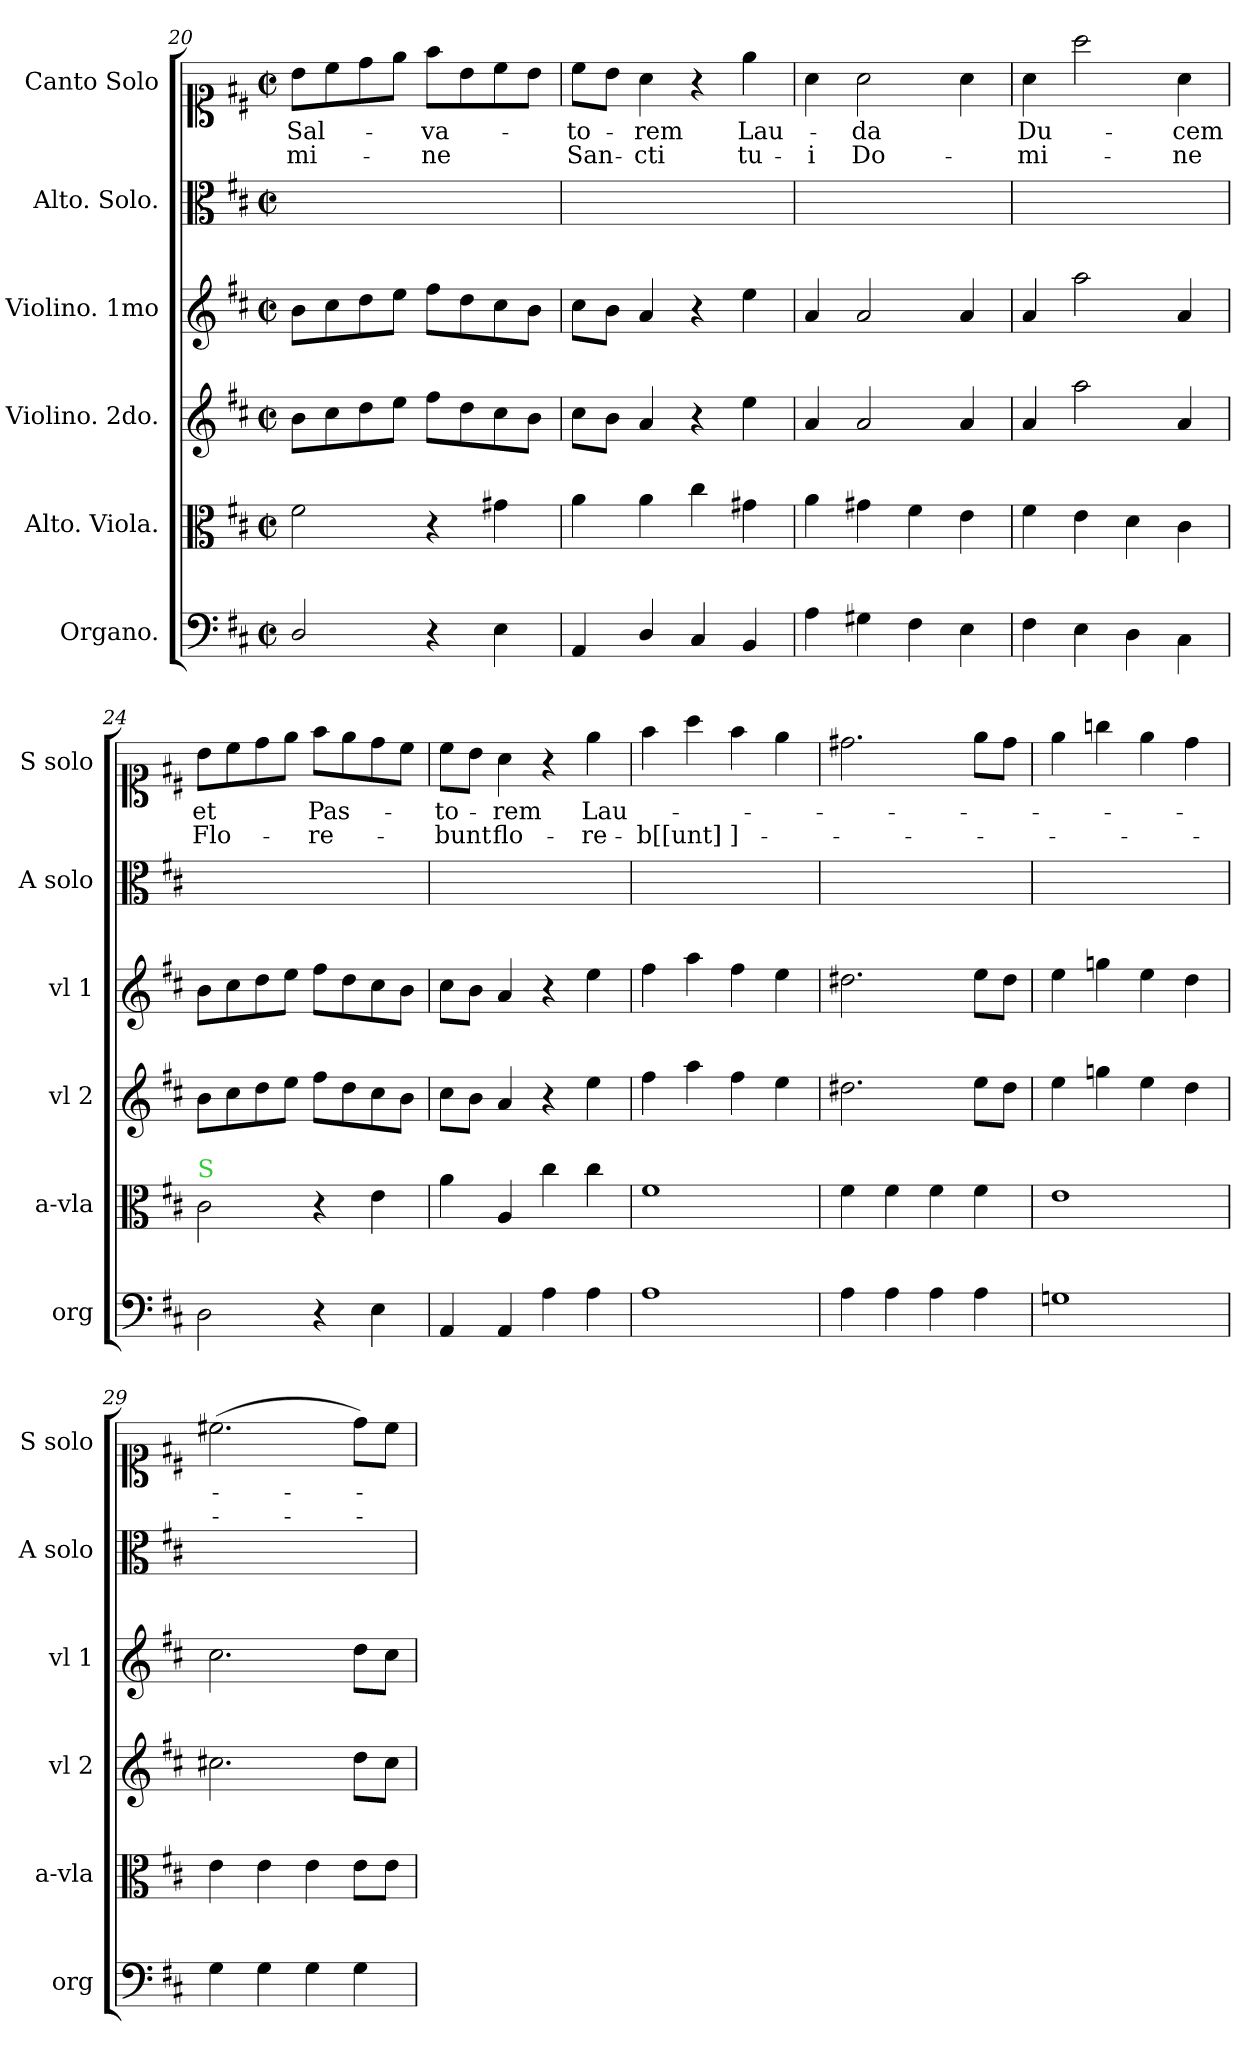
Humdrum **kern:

**kern	**kern	**kern	**kern	**dynam	**kern	**kern	**text	**text
*part6	*part5	*part4	*part3	*part3	*part2	*part1	*part1	*part1
*staff6	*staff5	*staff4	*staff3	*staff3	*staff2	*staff1	*staff1	*staff1
*I"Organo.	*I"Alto. Viola.	*I"Violino. 2do.	*I"Violino. 1mo	*	*I"Alto. Solo.	*I"Canto Solo	*	*
*I'org	*I'a-vla	*I'vl 2	*I'vl 1	*	*I'A solo	*I'S solo	*	*
*clefF4	*clefC3	*clefG2	*clefG2	*	*clefC3	*clefC1	*	*
*k[f#c#]	*k[f#c#]	*k[f#c#]	*k[f#c#]	*	*k[f#c#]	*k[f#c#]	*	*
*M2/2	*M2/2	*M2/2	*M2/2	*	*M2/2	*M2/2	*	*
*met(c|)	*met(c|)	*met(c|)	*met(c|)	*	*met(c|)	*met(c|)	*	*
=20	=20	=20	=20	=20	=20	=20	=20	=20
2D/	2f#\	8b\L	8b\L	.	1ryy	8b\L	Sal-	-mi-
.	.	8cc#\	8cc#\	.	.	8cc#\	.	.
.	.	8dd\	8dd\	.	.	8dd\	.	.
.	.	8ee\J	8ee\J	.	.	8ee\J	.	.
4r	4r	8ff#\L	8ff#\L	.	.	8ff#\L	-va-	-ne
.	.	8dd\	8dd\	.	.	8b\	.	.
4E\	4g#X\	8cc#\	8cc#\	.	.	8cc#\	.	.
.	.	8b\J	8b\J	.	.	8b\J	.	.
=21	=21	=21	=21	=21	=21	=21	=21	=21
4AA/	4a\	8cc#\L	8cc#\L	.	1ryy	8cc#\L	-to-	San-
.	.	8b\J	8b\J	.	.	8b\J	.	.
4D/	4a\	4a/	4a/	.	.	4a\	-rem	-cti
4C#/	4cc#\	4r	4r	.	.	4r	.	.
!	!	!	!	!LO:DY:a	!	!	!	!
4BB/	4g#X\	4ee\	4ee\	piano	.	4ee\	Lau-	tu-
=22	=22	=22	=22	=22	=22	=22	=22	=22
4A\	4a\	4a/	4a/	.	1ryy	4a\	.	-i
4G#X\	4g#X\	2a/	2a/	.	.	2a\	-da	Do-
4F#\	4f#\	.	.	.	.	.	.	.
4E\	4e\	4a/	4a/	.	.	4a\	.	.
=23	=23	=23	=23	=23	=23	=23	=23	=23
4F#\	4f#\	4a/	4a/	.	1ryy	4a\	Du-	-mi-
4E\	4e\	2aa\	2aa\	.	.	2aa\	.	.
4D\	4d\	.	.	.	.	.	.	.
4C#\	4c#\	4a/	4a/	.	.	4a\	-cem	-ne
=24	=24	=24	=24	=24	=24	=24	=24	=24
!	!LO:TX:a:color=limegreen:t=S	!	!	!	!	!	!	!
2D\	2c#\	8b\L	8b\L	.	1ryy	8b\L	et	Flo-
.	.	8cc#\	8cc#\	.	.	8cc#\	.	.
.	.	8dd\	8dd\	.	.	8dd\	.	.
.	.	8ee\J	8ee\J	.	.	8ee\J	.	.
4r	4r	8ff#\L	8ff#\L	.	.	8ff#\L	Pas-	-re-
.	.	8dd\	8dd\	.	.	8ee\	.	.
4E\	4e\	8cc#\	8cc#\	.	.	8dd\	.	.
.	.	8b\J	8b\J	.	.	8cc#\J	.	.
=25	=25	=25	=25	=25	=25	=25	=25	=25
4AA/	4a\	8cc#\L	8cc#\L	.	1ryy	8cc#\L	-to-	-bunt
.	.	8b\J	8b\J	.	.	8b\J	.	.
4AA/	4A/	4a/	4a/	.	.	4a\	-rem	flo-
4A\	4cc#\	4r	4r	.	.	4r	.	.
4A\	4cc#\	4ee\	4ee\	.	.	4ee\	Lau-	-re-
=26	=26	=26	=26	=26	=26	=26	=26	=26
1A	1f#	4ff#\	4ff#\	.	1ryy	4ff#\	.	-b[[unt]]-
.	.	4aa\	4aa\	.	.	4aa\	.	.
.	.	4ff#\	4ff#\	.	.	4ff#\	.	.
.	.	4ee\	4ee\	.	.	4ee\	.	.
=27	=27	=27	=27	=27	=27	=27	=27	=27
4A\	4f#\	2.dd#X\	2.dd#X\	.	1ryy	2.dd#X\	.	.
4A\	4f#\	.	.	.	.	.	.	.
4A\	4f#\	.	.	.	.	.	.	.
4A\	4f#\	8ee\L	8ee\L	.	.	8ee\L	.	.
.	.	8dd#\J	8dd#\J	.	.	8dd#\J	.	.
=28	=28	=28	=28	=28	=28	=28	=28	=28
1Gn	1e	4ee\	4ee\	.	1ryy	4ee\	.	.
.	.	4ggn\	4ggn\	.	.	4ggn\	.	.
.	.	4ee\	4ee\	.	.	4ee\	.	.
.	.	4dd\	4dd\	.	.	4dd\	.	.
=29	=29	=29	=29	=29	=29	=29	=29	=29
4G\	4e\	2.cc#X\	2.cc#\	.	1ryy	(>2.cc#X\	.	.
4G\	4e\	.	.	.	.	.	.	.
4G\	4e\	.	.	.	.	.	.	.
4G\	8e\L	8dd\L	8dd\L	.	.	8dd\L)	.	.
.	8e\J	8cc#\J	8cc#\J	.	.	8cc#\J	.	.
=	=	=	=	=	=	=	=	=
*-	*-	*-	*-	*-	*-	*-	*-	*-
